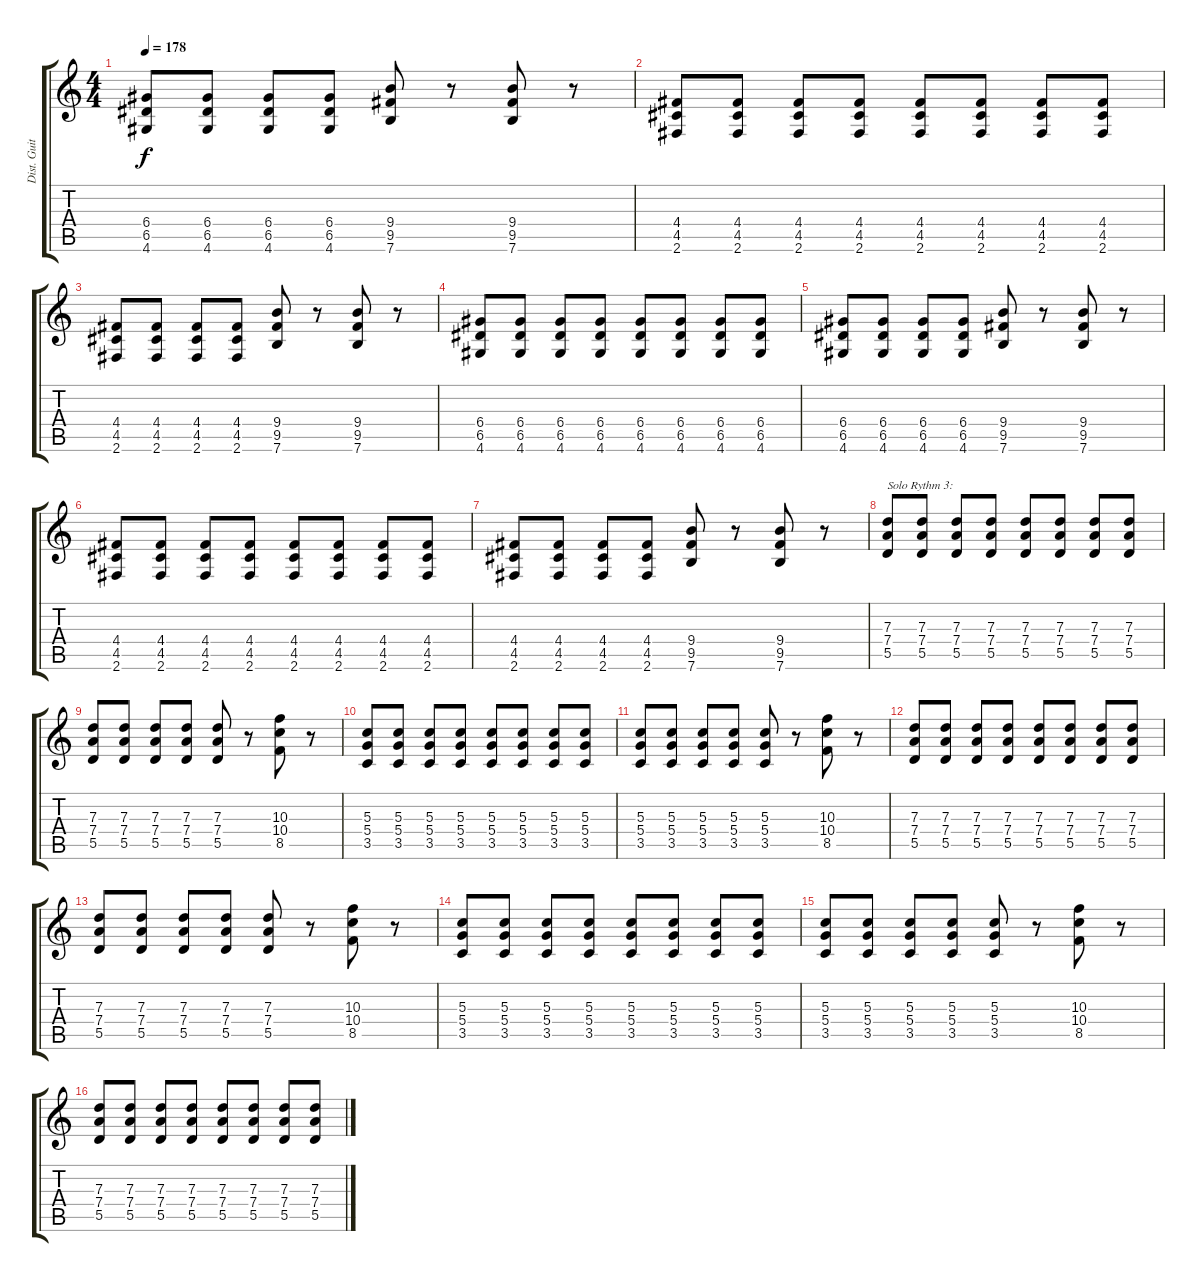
\track ("Dist. Guitar 2" "Dist. Guit") {mute instrument distortionguitar}
\staff {score tabs}
\tuning (E4 B3 G3 D3 A2 E2) {hide}
\ts (4 4)
\tempo 178
\clef g2
\ks c
(6.4 6.5 4.6).8{dy f} (6.4 6.5 4.6).8 (6.4 6.5 4.6).8 (6.4 6.5 4.6).8 (9.4 9.5 7.6).8 r.8 (9.4 9.5 7.6).8 r.8 |
(4.4 4.5 2.6).8 (4.4 4.5 2.6).8 (4.4 4.5 2.6).8 (4.4 4.5 2.6).8 (4.4 4.5 2.6).8 (4.4 4.5 2.6).8 (4.4 4.5 2.6).8 (4.4 4.5 2.6).8 |
(4.4 4.5 2.6).8 (4.4 4.5 2.6).8 (4.4 4.5 2.6).8 (4.4 4.5 2.6).8 (9.4 9.5 7.6).8 r.8 (9.4 9.5 7.6).8 r.8 |
(6.4 6.5 4.6).8 (6.4 6.5 4.6).8 (6.4 6.5 4.6).8 (6.4 6.5 4.6).8 (6.4 6.5 4.6).8 (6.4 6.5 4.6).8 (6.4 6.5 4.6).8 (6.4 6.5 4.6).8 |
(6.4 6.5 4.6).8 (6.4 6.5 4.6).8 (6.4 6.5 4.6).8 (6.4 6.5 4.6).8 (9.4 9.5 7.6).8 r.8 (9.4 9.5 7.6).8 r.8 |
(4.4 4.5 2.6).8 (4.4 4.5 2.6).8 (4.4 4.5 2.6).8 (4.4 4.5 2.6).8 (4.4 4.5 2.6).8 (4.4 4.5 2.6).8 (4.4 4.5 2.6).8 (4.4 4.5 2.6).8 |
(4.4 4.5 2.6).8 (4.4 4.5 2.6).8 (4.4 4.5 2.6).8 (4.4 4.5 2.6).8 (9.4 9.5 7.6).8 r.8 (9.4 9.5 7.6).8 r.8 |
(7.3 7.4 5.5).8{txt "Solo Rythm 3:"} (7.3 7.4 5.5).8 (7.3 7.4 5.5).8 (7.3 7.4 5.5).8 (7.3 7.4 5.5).8 (7.3 7.4 5.5).8 (7.3 7.4 5.5).8 (7.3 7.4 5.5).8 |
(7.3 7.4 5.5).8 (7.3 7.4 5.5).8 (7.3 7.4 5.5).8 (7.3 7.4 5.5).8 (7.3 7.4 5.5).8 r.8 (10.3 10.4 8.5).8 r.8 |
(5.3 5.4 3.5).8 (5.3 5.4 3.5).8 (5.3 5.4 3.5).8 (5.3 5.4 3.5).8 (5.3 5.4 3.5).8 (5.3 5.4 3.5).8 (5.3 5.4 3.5).8 (5.3 5.4 3.5).8 |
(5.3 5.4 3.5).8 (5.3 5.4 3.5).8 (5.3 5.4 3.5).8 (5.3 5.4 3.5).8 (5.3 5.4 3.5).8 r.8 (10.3 10.4 8.5).8 r.8 |
(7.3 7.4 5.5).8 (7.3 7.4 5.5).8 (7.3 7.4 5.5).8 (7.3 7.4 5.5).8 (7.3 7.4 5.5).8 (7.3 7.4 5.5).8 (7.3 7.4 5.5).8 (7.3 7.4 5.5).8 |
(7.3 7.4 5.5).8 (7.3 7.4 5.5).8 (7.3 7.4 5.5).8 (7.3 7.4 5.5).8 (7.3 7.4 5.5).8 r.8 (10.3 10.4 8.5).8 r.8 |
(5.3 5.4 3.5).8 (5.3 5.4 3.5).8 (5.3 5.4 3.5).8 (5.3 5.4 3.5).8 (5.3 5.4 3.5).8 (5.3 5.4 3.5).8 (5.3 5.4 3.5).8 (5.3 5.4 3.5).8 |
(5.3 5.4 3.5).8 (5.3 5.4 3.5).8 (5.3 5.4 3.5).8 (5.3 5.4 3.5).8 (5.3 5.4 3.5).8 r.8 (10.3 10.4 8.5).8 r.8 |
(7.3 7.4 5.5).8 (7.3 7.4 5.5).8 (7.3 7.4 5.5).8 (7.3 7.4 5.5).8 (7.3 7.4 5.5).8 (7.3 7.4 5.5).8 (7.3 7.4 5.5).8 (7.3 7.4 5.5).8
